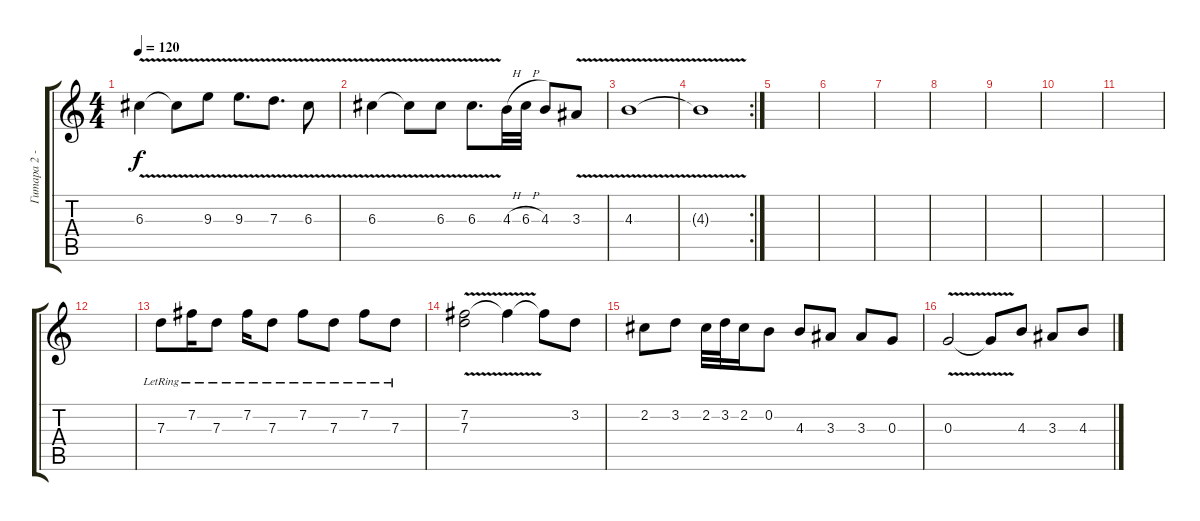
\track ("Гитара 2 - Соло" "Гитара 2 -") {instrument acousticguitarsteel}
\staff {score tabs}
\tuning (E4 B3 G3 D3 A2 E2) {hide}
\ts (4 4)
\tempo 120
\clef g2
\ks c
6.3{v}.4{dy f} 6.3{t}.8 9.3{v}.8 9.3{v}.8{d} 7.3{v}.8{d} 6.3{v}.8 |
6.3{v}.4 6.3{t}.8 6.3{v}.8 6.3{v}.8{d} 4.3{h}.32 6.3{h}.32 4.3.8 3.3{v}.8 |
4.3{v}.1 |
\rc 2
4.3{t}.1 |
|
|
|
|
|
|
|
|
7.3{lr}.8 7.2{lr}.16 7.3{lr}.8 7.2{lr}.16 7.3{lr}.8 7.2{lr}.8 7.3{lr}.8 7.2{lr}.8 7.3{lr}.8 |
(7.2{v} 7.3).2 7.2{t}.4 7.2{t}.8 3.2.8 |
2.2.8 3.2.8 2.2.32 3.2.32 2.2.16 0.2.8 4.3.8 3.3.8 3.3.8 0.3.8 |
0.3{v}.2 0.3{t}.8 4.3.8 3.3.8 4.3.8
